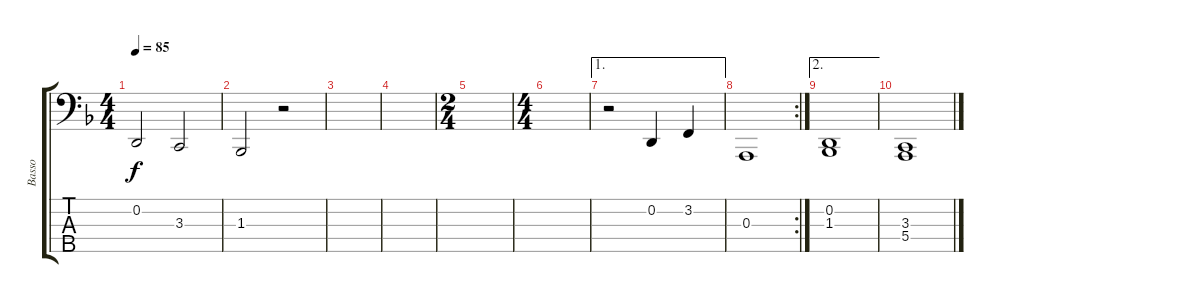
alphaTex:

\track ("Basso" "Basso") {instrument cello}
\staff {score tabs}
\tuning (G2 D2 A1 E1 A0) {hide}
\ts (4 4)
\tempo 85
\clef f4
\ks f
0.2.2{dy f} 3.3.2 |
1.3.2 r.2 |
|
|
\ts (2 4)
|
\ts (4 4)
|
\ae 1
r.2 0.2.4 3.2.4 |
\rc 2
0.3.1 |
\ae 2
(0.2 1.3).1 |
(3.3 5.4).1
